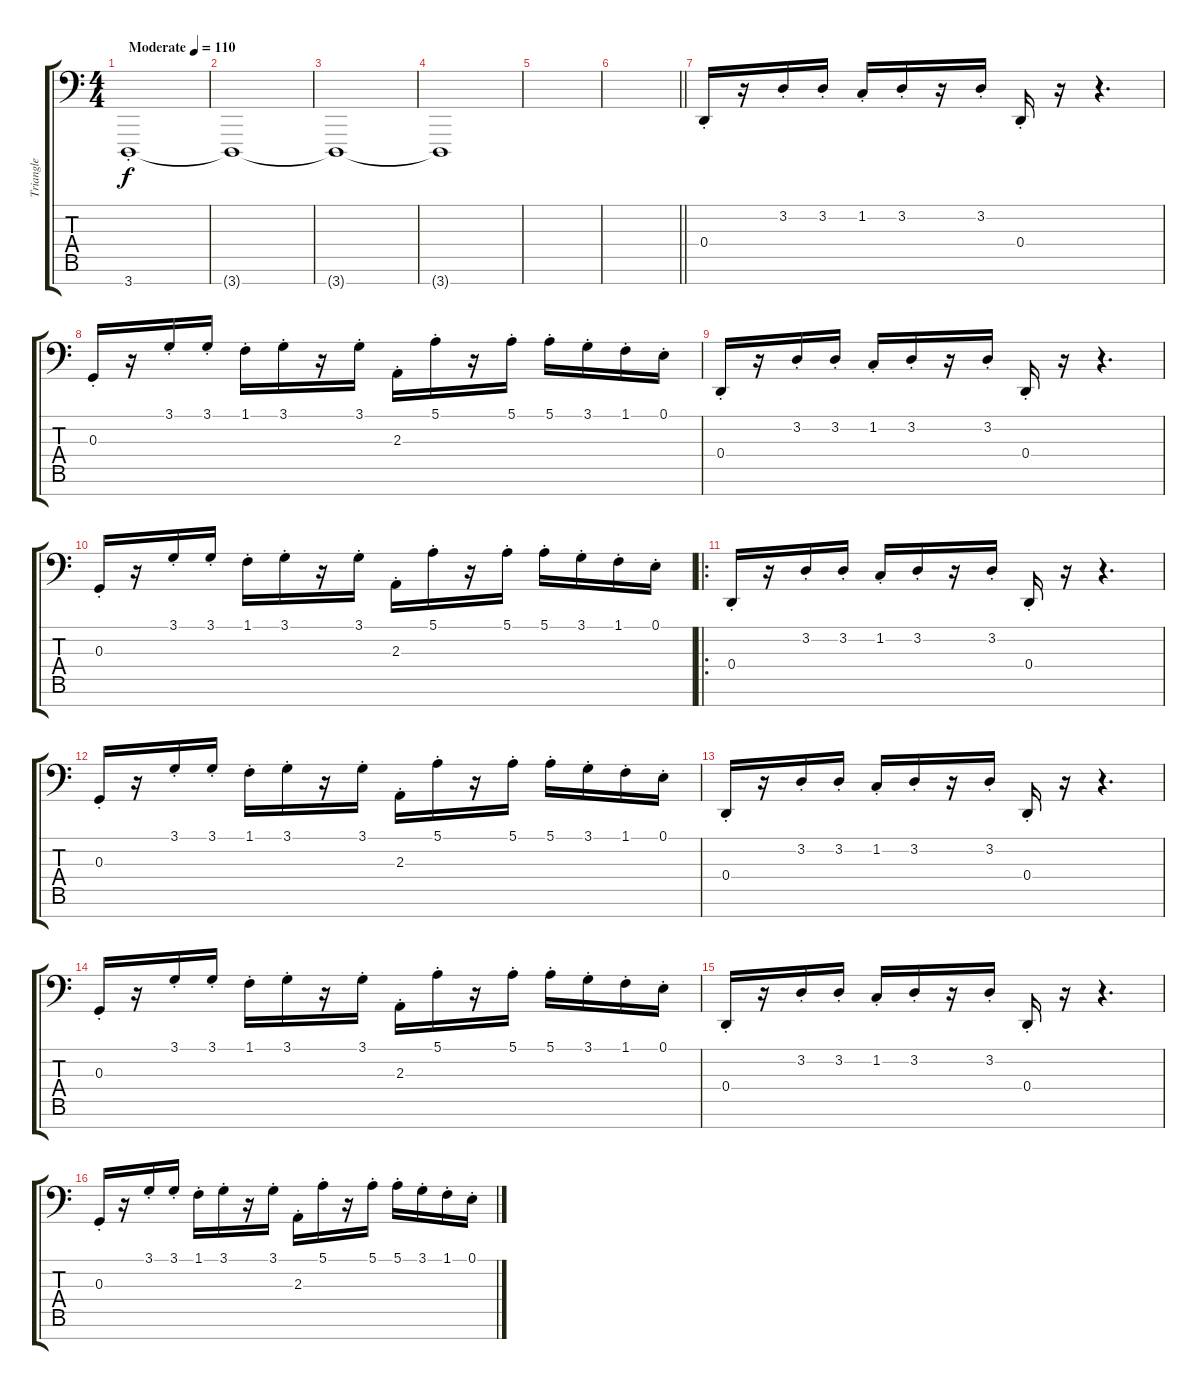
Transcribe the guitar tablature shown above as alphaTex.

\track ("Triangle" "Triangle") {instrument lead1square}
\staff {score tabs}
\tuning (E3 B2 G2 D2 A1 E1 B0) {hide}
\ts (4 4)
\tempo (110 "Moderate")
\clef f4
\ks c
3.7{st}.1{dy f instrument lead1square} |
3.7{t}.1 |
3.7{t}.1 |
3.7{t}.1 |
|
\barLineRight lightlight
|
0.4{st}.16 r.16 3.2{st}.16 3.2{st}.16 1.2{st}.16 3.2{st}.16 r.16 3.2{st}.16 0.4{st}.16 r.16 r.4{d} |
0.3{st}.16 r.16 3.1{st}.16 3.1{st}.16 1.1{st}.16 3.1{st}.16 r.16 3.1{st}.16 2.3{st}.16 5.1{st}.16 r.16 5.1{st}.16 5.1{st}.16 3.1{st}.16 1.1{st}.16 0.1{st}.16 |
0.4{st}.16 r.16 3.2{st}.16 3.2{st}.16 1.2{st}.16 3.2{st}.16 r.16 3.2{st}.16 0.4{st}.16 r.16 r.4{d} |
0.3{st}.16 r.16 3.1{st}.16 3.1{st}.16 1.1{st}.16 3.1{st}.16 r.16 3.1{st}.16 2.3{st}.16 5.1{st}.16 r.16 5.1{st}.16 5.1{st}.16 3.1{st}.16 1.1{st}.16 0.1{st}.16 |
\ro
0.4{st}.16 r.16 3.2{st}.16 3.2{st}.16 1.2{st}.16 3.2{st}.16 r.16 3.2{st}.16 0.4{st}.16 r.16 r.4{d} |
0.3{st}.16 r.16 3.1{st}.16 3.1{st}.16 1.1{st}.16 3.1{st}.16 r.16 3.1{st}.16 2.3{st}.16 5.1{st}.16 r.16 5.1{st}.16 5.1{st}.16 3.1{st}.16 1.1{st}.16 0.1{st}.16 |
0.4{st}.16 r.16 3.2{st}.16 3.2{st}.16 1.2{st}.16 3.2{st}.16 r.16 3.2{st}.16 0.4{st}.16 r.16 r.4{d} |
0.3{st}.16 r.16 3.1{st}.16 3.1{st}.16 1.1{st}.16 3.1{st}.16 r.16 3.1{st}.16 2.3{st}.16 5.1{st}.16 r.16 5.1{st}.16 5.1{st}.16 3.1{st}.16 1.1{st}.16 0.1{st}.16 |
0.4{st}.16 r.16 3.2{st}.16 3.2{st}.16 1.2{st}.16 3.2{st}.16 r.16 3.2{st}.16 0.4{st}.16 r.16 r.4{d} |
0.3{st}.16 r.16 3.1{st}.16 3.1{st}.16 1.1{st}.16 3.1{st}.16 r.16 3.1{st}.16 2.3{st}.16 5.1{st}.16 r.16 5.1{st}.16 5.1{st}.16 3.1{st}.16 1.1{st}.16 0.1{st}.16
